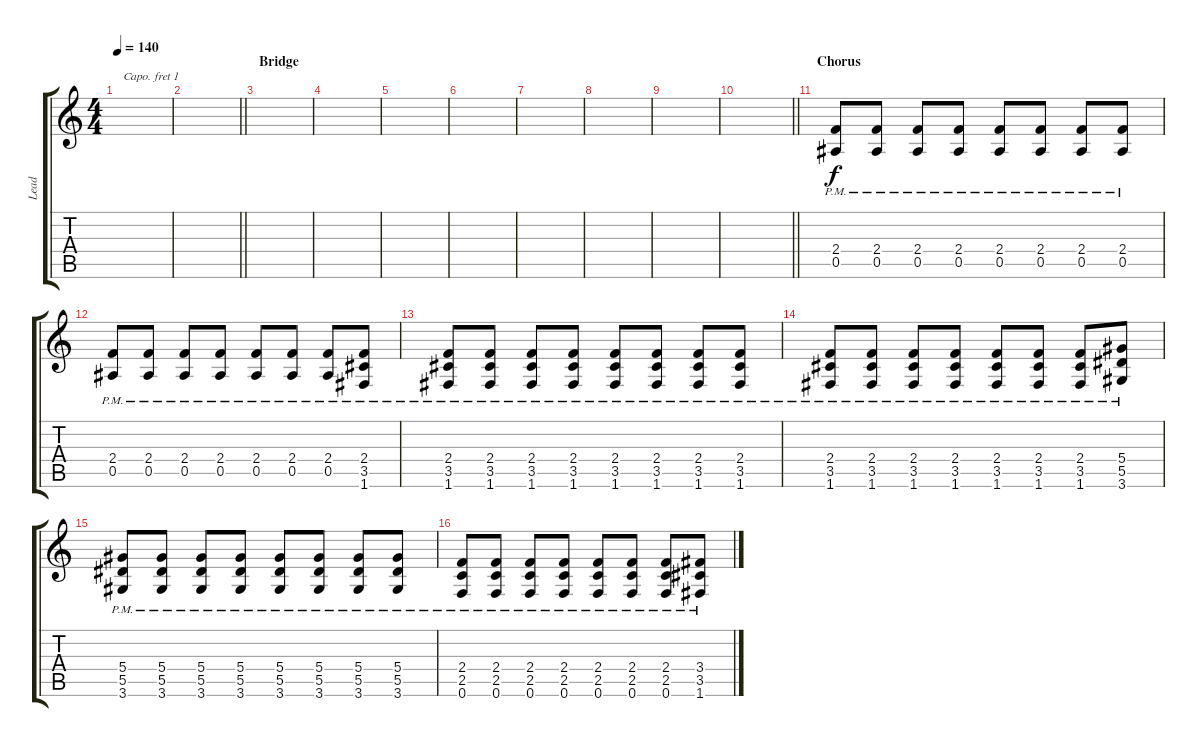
\track ("Lead" "Lead") {instrument overdrivenguitar}
\staff {score tabs}
\capo 1
\tuning (E4 B3 G3 D3 A2 E2) {hide}
\ts (4 4)
\tempo 140
\clef g2
\ks c
|
\barLineRight lightlight
|
\section ("" "Bridge")
|
|
|
|
|
|
|
\barLineRight lightlight
|
\section ("" "Chorus")
(2.4{pm} 0.5{pm}).8 (2.4{pm} 0.5{pm}).8 (2.4{pm} 0.5{pm}).8 (2.4{pm} 0.5{pm}).8 (2.4{pm} 0.5{pm}).8 (2.4{pm} 0.5{pm}).8 (2.4{pm} 0.5{pm}).8 (2.4{pm} 0.5{pm}).8 |
(2.4{pm} 0.5{pm}).8 (2.4{pm} 0.5{pm}).8 (2.4{pm} 0.5{pm}).8 (2.4{pm} 0.5{pm}).8 (2.4{pm} 0.5{pm}).8 (2.4{pm} 0.5{pm}).8 (2.4{pm} 0.5{pm}).8 (2.4{pm} 3.5{pm} 1.6{pm}).8 |
(2.4{pm} 3.5{pm} 1.6{pm}).8 (2.4{pm} 3.5{pm} 1.6{pm}).8 (2.4{pm} 3.5{pm} 1.6{pm}).8 (2.4{pm} 3.5{pm} 1.6{pm}).8 (2.4{pm} 3.5{pm} 1.6{pm}).8 (2.4{pm} 3.5{pm} 1.6{pm}).8 (2.4{pm} 3.5{pm} 1.6{pm}).8 (2.4{pm} 3.5{pm} 1.6{pm}).8 |
(2.4{pm} 3.5{pm} 1.6{pm}).8 (2.4{pm} 3.5{pm} 1.6{pm}).8 (2.4{pm} 3.5{pm} 1.6{pm}).8 (2.4{pm} 3.5{pm} 1.6{pm}).8 (2.4{pm} 3.5{pm} 1.6{pm}).8 (2.4{pm} 3.5{pm} 1.6{pm}).8 (2.4{pm} 3.5{pm} 1.6{pm}).8 (5.4{pm} 5.5{pm} 3.6{pm}).8 |
(5.4{pm} 5.5{pm} 3.6{pm}).8 (5.4{pm} 5.5{pm} 3.6{pm}).8 (5.4{pm} 5.5{pm} 3.6{pm}).8 (5.4{pm} 5.5{pm} 3.6{pm}).8 (5.4{pm} 5.5{pm} 3.6{pm}).8 (5.4{pm} 5.5{pm} 3.6{pm}).8 (5.4{pm} 5.5{pm} 3.6{pm}).8 (5.4{pm} 5.5{pm} 3.6{pm}).8 |
(2.4{pm} 2.5{pm} 0.6{pm}).8 (2.4{pm} 2.5{pm} 0.6{pm}).8 (2.4{pm} 2.5{pm} 0.6{pm}).8 (2.4{pm} 2.5{pm} 0.6{pm}).8 (2.4{pm} 2.5{pm} 0.6{pm}).8 (2.4{pm} 2.5{pm} 0.6{pm}).8 (2.4{pm} 2.5{pm} 0.6{pm}).8 (3.4{pm} 3.5{pm} 1.6{pm}).8
